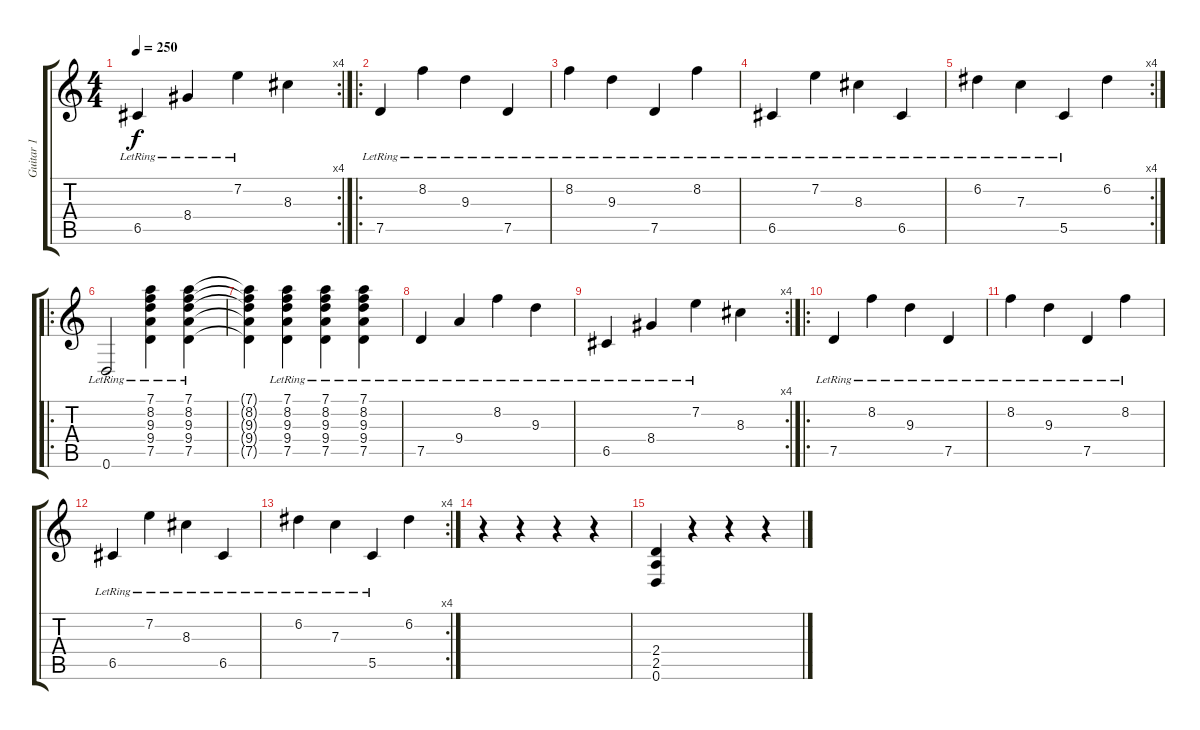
\track ("Guitar 1" "Guitar 1") {instrument distortionguitar}
\staff {score tabs}
\tuning (D4 A3 F3 C3 G2 D2) {hide}
\rc 4
\ts (4 4)
\tempo 250
\clef g2
\ks c
6.5{lr}.4{dy f} 8.4{lr}.4 7.2{lr}.4 8.3.4 |
\ro
7.5{lr}.4 8.2{lr}.4 9.3{lr}.4 7.5{lr}.4 |
8.2{lr}.4 9.3{lr}.4 7.5{lr}.4 8.2{lr}.4 |
6.5{lr}.4 7.2{lr}.4 8.3{lr}.4 6.5{lr}.4 |
\rc 4
6.2{lr}.4 7.3{lr}.4 5.5{lr}.4 6.2.4 |
\ro
0.6{lr}.2 (7.1 8.2 9.3 9.4{lr} 7.5).4 (7.1 8.2 9.3 9.4{lr} 7.5).4 |
(7.1{t} 8.2{t} 9.3{t} 9.4{t} 7.5{t}).4 (7.1 8.2 9.3 9.4 7.5{lr}).4 (7.1 8.2 9.3 9.4 7.5{lr}).4 (7.1 8.2 9.3 9.4 7.5{lr}).4 |
7.5{lr}.4 9.4{lr}.4 8.2{lr}.4 9.3{lr}.4 |
\rc 4
6.5{lr}.4 8.4{lr}.4 7.2{lr}.4 8.3.4 |
\ro
7.5{lr}.4 8.2{lr}.4 9.3{lr}.4 7.5{lr}.4 |
8.2{lr}.4 9.3{lr}.4 7.5{lr}.4 8.2{lr}.4 |
6.5{lr}.4 7.2{lr}.4 8.3{lr}.4 6.5{lr}.4 |
\rc 4
6.2{lr}.4 7.3{lr}.4 5.5{lr}.4 6.2.4 |
r.4 r.4 r.4 r.4 |
(2.4 2.5 0.6).4 r.4 r.4 r.4
